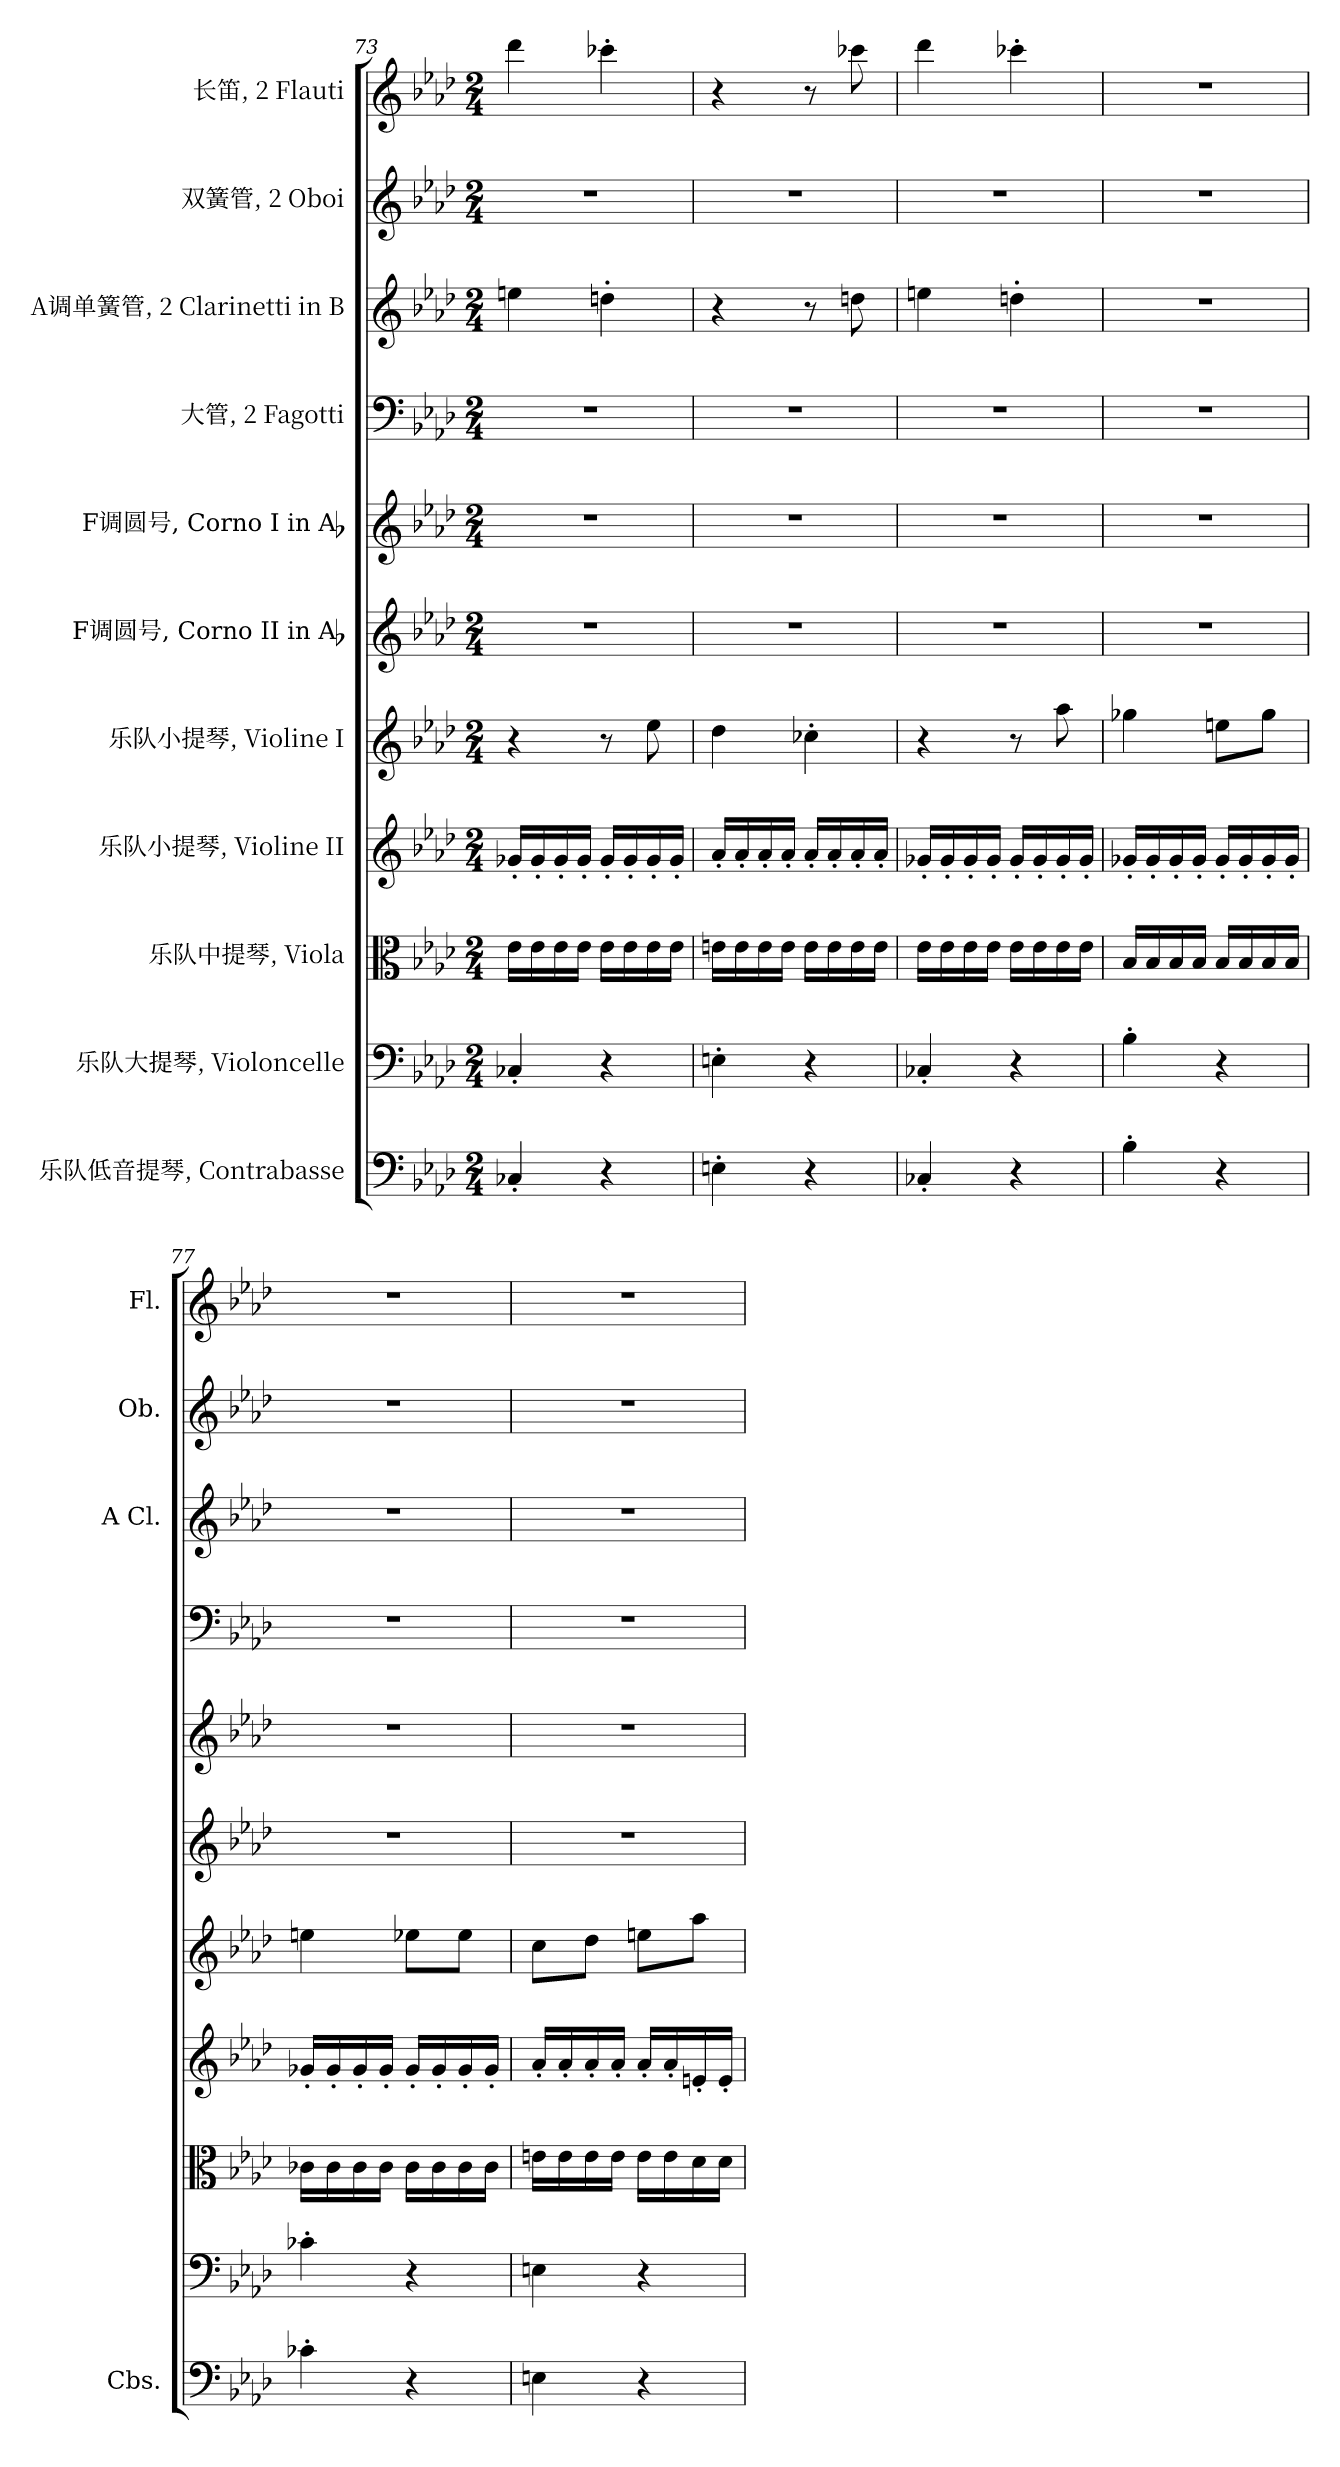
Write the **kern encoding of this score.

**kern	**kern	**kern	**kern	**kern	**kern	**kern	**kern	**kern	**kern	**kern
*part11	*part10	*part9	*part8	*part7	*part6	*part5	*part4	*part3	*part2	*part1
*staff11	*staff10	*staff9	*staff8	*staff7	*staff6	*staff5	*staff4	*staff3	*staff2	*staff1
*I"乐队低音提琴, Contrabasse	*I"乐队大提琴, Violoncelle	*I"乐队中提琴, Viola	*I"乐队小提琴, Violine II	*I"乐队小提琴, Violine I	*I"F调圆号, Corno II in Ab	*I"F调圆号, Corno I in Ab	*I"大管, 2 Fagotti	*I"A调单簧管, 2 Clarinetti in B	*I"双簧管, 2 Oboi	*I"长笛, 2 Flauti
*I'Cbs.	*	*	*	*	*	*	*	*I'A Cl.	*I'Ob.	*I'Fl.
*clefF4	*clefF4	*clefC3	*clefG2	*clefG2	*clefG2	*clefG2	*clefF4	*clefG2	*clefG2	*clefG2
*ITrd7c12	*	*	*	*	*ITrd4c7	*ITrd4c7	*	*ITrd2c3	*	*
*k[b-e-a-d-]	*k[b-e-a-d-]	*k[b-e-a-d-]	*k[b-e-a-d-]	*k[b-e-a-d-]	*k[b-e-a-d-g-]	*k[b-e-a-d-g-]	*k[b-e-a-d-]	*k[b-]	*k[b-e-a-d-]	*k[b-e-a-d-]
*M2/4	*M2/4	*M2/4	*M2/4	*M2/4	*M2/4	*M2/4	*M2/4	*M2/4	*M2/4	*M2/4
*MM61	*MM61	*MM61	*MM61	*MM61	*MM61	*MM61	*MM61	*MM61	*MM61	*MM61
=73	=73	=73	=73	=73	=73	=73	=73	=73	=73	=73
4CC-X'/	4C-X'/	16e-\LL	16g-X'/LL	4r	2r	2r	2r	4cc#X\	2r	4ddd-\
.	.	16e-\	16g-'/	.	.	.	.	.	.	.
.	.	16e-\	16g-'/	.	.	.	.	.	.	.
.	.	16e-\JJ	16g-'/JJ	.	.	.	.	.	.	.
*	*	*	*	*	*	*	*	*	*	*MM65
4r	4r	16e-\LL	16g-'/LL	8r	.	.	.	4bn'\	.	4ccc-X'\
.	.	16e-\	16g-'/	.	.	.	.	.	.	.
.	.	16e-\	16g-'/	8ee-\	.	.	.	.	.	.
.	.	16e-\JJ	16g-'/JJ	.	.	.	.	.	.	.
!!LO:PB:g=z
=74	=74	=74	=74	=74	=74	=74	=74	=74	=74	=74
*	*	*	*	*	*	*	*	*	*	*MM61
4EEn'\	4En'\	16en\LL	16a-'/LL	4dd-\	2r	2r	2r	4r	2r	4r
.	.	16e\	16a-'/	.	.	.	.	.	.	.
.	.	16e\	16a-'/	.	.	.	.	.	.	.
.	.	16e\JJ	16a-'/JJ	.	.	.	.	.	.	.
*	*	*	*	*	*	*	*	*	*	*MM65
4r	4r	16e\LL	16a-'/LL	4cc-X'\	.	.	.	8r	.	8r
.	.	16e\	16a-'/	.	.	.	.	.	.	.
.	.	16e\	16a-'/	.	.	.	.	8bn\	.	8ccc-X\
.	.	16e\JJ	16a-'/JJ	.	.	.	.	.	.	.
=75	=75	=75	=75	=75	=75	=75	=75	=75	=75	=75
*	*	*	*	*	*	*	*	*	*	*MM61
4CC-X'/	4C-X'/	16e-\LL	16g-X'/LL	4r	2r	2r	2r	4cc#X\	2r	4ddd-\
.	.	16e-\	16g-'/	.	.	.	.	.	.	.
.	.	16e-\	16g-'/	.	.	.	.	.	.	.
.	.	16e-\JJ	16g-'/JJ	.	.	.	.	.	.	.
*	*	*	*	*	*	*	*	*	*	*MM65
4r	4r	16e-\LL	16g-'/LL	8r	.	.	.	4bn'\	.	4ccc-X'\
.	.	16e-\	16g-'/	.	.	.	.	.	.	.
.	.	16e-\	16g-'/	8aa-\	.	.	.	.	.	.
.	.	16e-\JJ	16g-'/JJ	.	.	.	.	.	.	.
=76	=76	=76	=76	=76	=76	=76	=76	=76	=76	=76
*	*	*	*	*	*	*	*	*	*	*MM60
4BB-'\	4B-'\	16B-/LL	16g-X'/LL	4gg-X\	2r	2r	2r	2r	2r	2r
.	.	16B-/	16g-'/	.	.	.	.	.	.	.
.	.	16B-/	16g-'/	.	.	.	.	.	.	.
.	.	16B-/JJ	16g-'/JJ	.	.	.	.	.	.	.
4r	4r	16B-/LL	16g-'/LL	8een\L	.	.	.	.	.	.
.	.	16B-/	16g-'/	.	.	.	.	.	.	.
.	.	16B-/	16g-'/	8gg-\J	.	.	.	.	.	.
.	.	16B-/JJ	16g-'/JJ	.	.	.	.	.	.	.
=77	=77	=77	=77	=77	=77	=77	=77	=77	=77	=77
*	*	*	*	*	*	*	*	*	*	*MM60
4C-X'\	4c-X'\	16c-X\LL	16g-X'/LL	4een\	2r	2r	2r	2r	2r	2r
.	.	16c-\	16g-'/	.	.	.	.	.	.	.
.	.	16c-\	16g-'/	.	.	.	.	.	.	.
.	.	16c-\JJ	16g-'/JJ	.	.	.	.	.	.	.
4r	4r	16c-\LL	16g-'/LL	8ee-X\L	.	.	.	.	.	.
.	.	16c-\	16g-'/	.	.	.	.	.	.	.
.	.	16c-\	16g-'/	8ee-\J	.	.	.	.	.	.
.	.	16c-\JJ	16g-'/JJ	.	.	.	.	.	.	.
!!LO:PB:g=z
=78	=78	=78	=78	=78	=78	=78	=78	=78	=78	=78
*	*	*	*	*	*	*	*	*	*	*MM60
4EEn\	4En\	16en\LL	16a-'/LL	8cc\L	2r	2r	2r	2r	2r	2r
.	.	16e\	16a-'/	.	.	.	.	.	.	.
.	.	16e\	16a-'/	8dd-\J	.	.	.	.	.	.
.	.	16e\JJ	16a-'/JJ	.	.	.	.	.	.	.
4r	4r	16e\LL	16a-'/LL	8een\L	.	.	.	.	.	.
.	.	16e\	16a-'/	.	.	.	.	.	.	.
.	.	16d-\	16en'/	8aa-\J	.	.	.	.	.	.
.	.	16d-\JJ	16e'/JJ	.	.	.	.	.	.	.
=	=	=	=	=	=	=	=	=	=	=
*-	*-	*-	*-	*-	*-	*-	*-	*-	*-	*-
